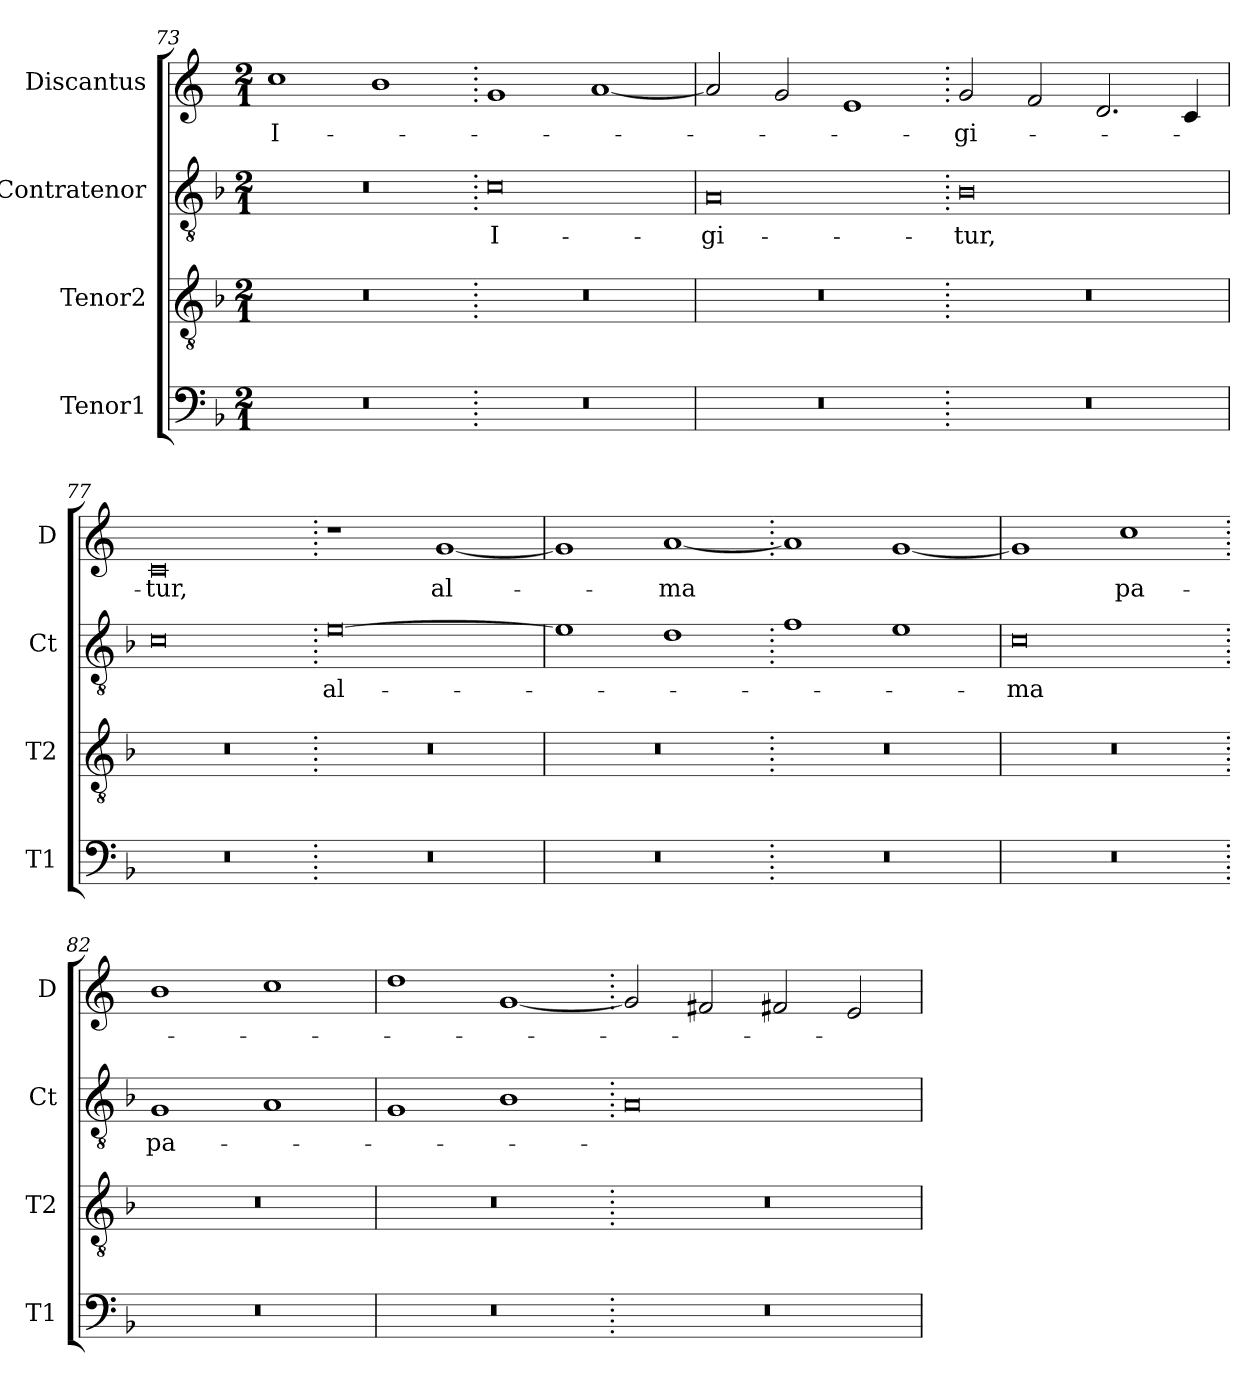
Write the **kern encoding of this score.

**kern	**kern	**kern	**text	**kern	**text
*part4	*part3	*part2	*part2	*part1	*part1
*staff4	*staff3	*staff2	*staff2	*staff1	*staff1
*I"Tenor1	*I"Tenor2	*I"Contratenor	*	*I"Discantus	*
*I'T1	*I'T2	*I'Ct	*	*I'D	*
*clefF4	*clefGv2	*clefGv2	*	*clefG2	*
*k[b-]	*k[b-]	*k[b-]	*	*k[]	*
*M2/1	*M2/1	*M2/1	*	*M2/1	*
=73	=73	=73	=73	=73	=73
!LO:N:vis=1	!LO:N:vis=1	!	!	!	!
0r	0r	0r	.	1cc	I-
.	.	.	.	1b	.
=74.	=74.	=74.	=74.	=74.	=74.
!LO:N:vis=1	!LO:N:vis=1	!	!	!	!
0r	0r	0c	I-	1g	.
.	.	.	.	[1a	.
=75	=75	=75	=75	=75	=75
!LO:N:vis=1	!LO:N:vis=1	!	!	!	!
0r	0r	0A	-gi-	2a/]	.
.	.	.	.	2g/	.
.	.	.	.	1e	.
=76.	=76.	=76.	=76.	=76.	=76.
!LO:N:vis=1	!LO:N:vis=1	!	!	!	!
0r	0r	0B-	-tur,	2g/	-gi-
.	.	.	.	2f/	.
.	.	.	.	2.d/	.
.	.	.	.	4c/	.
=77	=77	=77	=77	=77	=77
!LO:N:vis=1	!LO:N:vis=1	!	!	!	!
0r	0r	0c	.	0c	-tur,
=78.	=78.	=78.	=78.	=78.	=78.
!LO:N:vis=1	!LO:N:vis=1	!	!	!	!
0r	0r	[0e	al-	1r	.
.	.	.	.	[1g	al-
=79	=79	=79	=79	=79	=79
!LO:N:vis=1	!LO:N:vis=1	!	!	!	!
0r	0r	1e]	.	1g]	.
.	.	1d	.	[1a	-ma
=80.	=80.	=80.	=80.	=80.	=80.
!LO:N:vis=1	!LO:N:vis=1	!	!	!	!
0r	0r	1f	.	1a]	.
.	.	1e	.	[1g	.
=81	=81	=81	=81	=81	=81
!LO:N:vis=1	!LO:N:vis=1	!	!	!	!
0r	0r	0c	-ma	1g]	.
.	.	.	.	1cc	pa-
=82.	=82.	=82.	=82.	=82.	=82.
!LO:N:vis=1	!LO:N:vis=1	!	!	!	!
0r	0r	1G	pa-	1b	.
.	.	1A	.	1cc	.
=83	=83	=83	=83	=83	=83
!LO:N:vis=1	!LO:N:vis=1	!	!	!	!
0r	0r	1G	.	1dd	.
.	.	1B-	.	[1g	.
=84.	=84.	=84.	=84.	=84.	=84.
!LO:N:vis=1	!LO:N:vis=1	!	!	!	!
0r	0r	0A	.	2g/]	.
.	.	.	.	2f#X/	.
.	.	.	.	2f#X/	.
.	.	.	.	2e/	.
=	=	=	=	=	=
*-	*-	*-	*-	*-	*-
